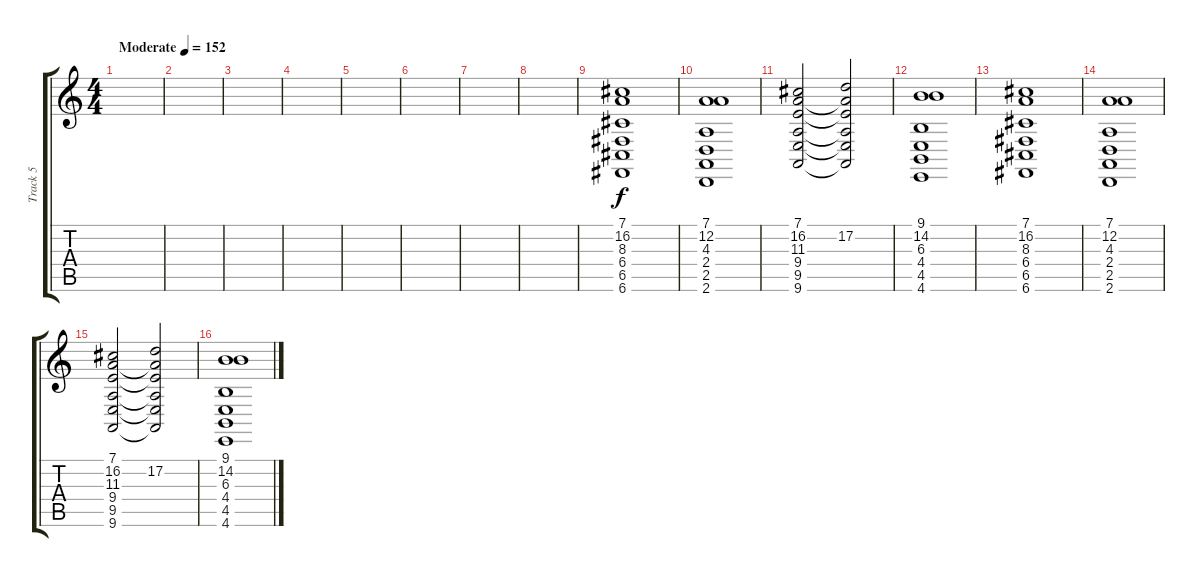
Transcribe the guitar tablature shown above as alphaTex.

\track ("Track 5" "Track 5") {instrument pad2warm}
\staff {score tabs}
\tuning (D4 A3 F3 C3 G2 C2) {hide}
\ts (4 4)
\tempo (152 "Moderate")
\clef g2
\ks c
|
|
|
|
|
|
|
|
(7.1 16.2 8.3 6.4 6.5 6.6).1 |
(7.1 12.2 4.3 2.4 2.5 2.6).1 |
(7.1 16.2 11.3 9.4 9.5 9.6).2 (7.1{t} 17.2 11.3{t} 9.4{t} 9.5{t} 9.6{t}).2 |
(9.1 14.2 6.3 4.4 4.5 4.6).1 |
(7.1 16.2 8.3 6.4 6.5 6.6).1{volume 12} |
(7.1 12.2 4.3 2.4 2.5 2.6).1 |
(7.1 16.2 11.3 9.4 9.5 9.6).2 (7.1{t} 17.2 11.3{t} 9.4{t} 9.5{t} 9.6{t}).2 |
(9.1 14.2 6.3 4.4 4.5 4.6).1
